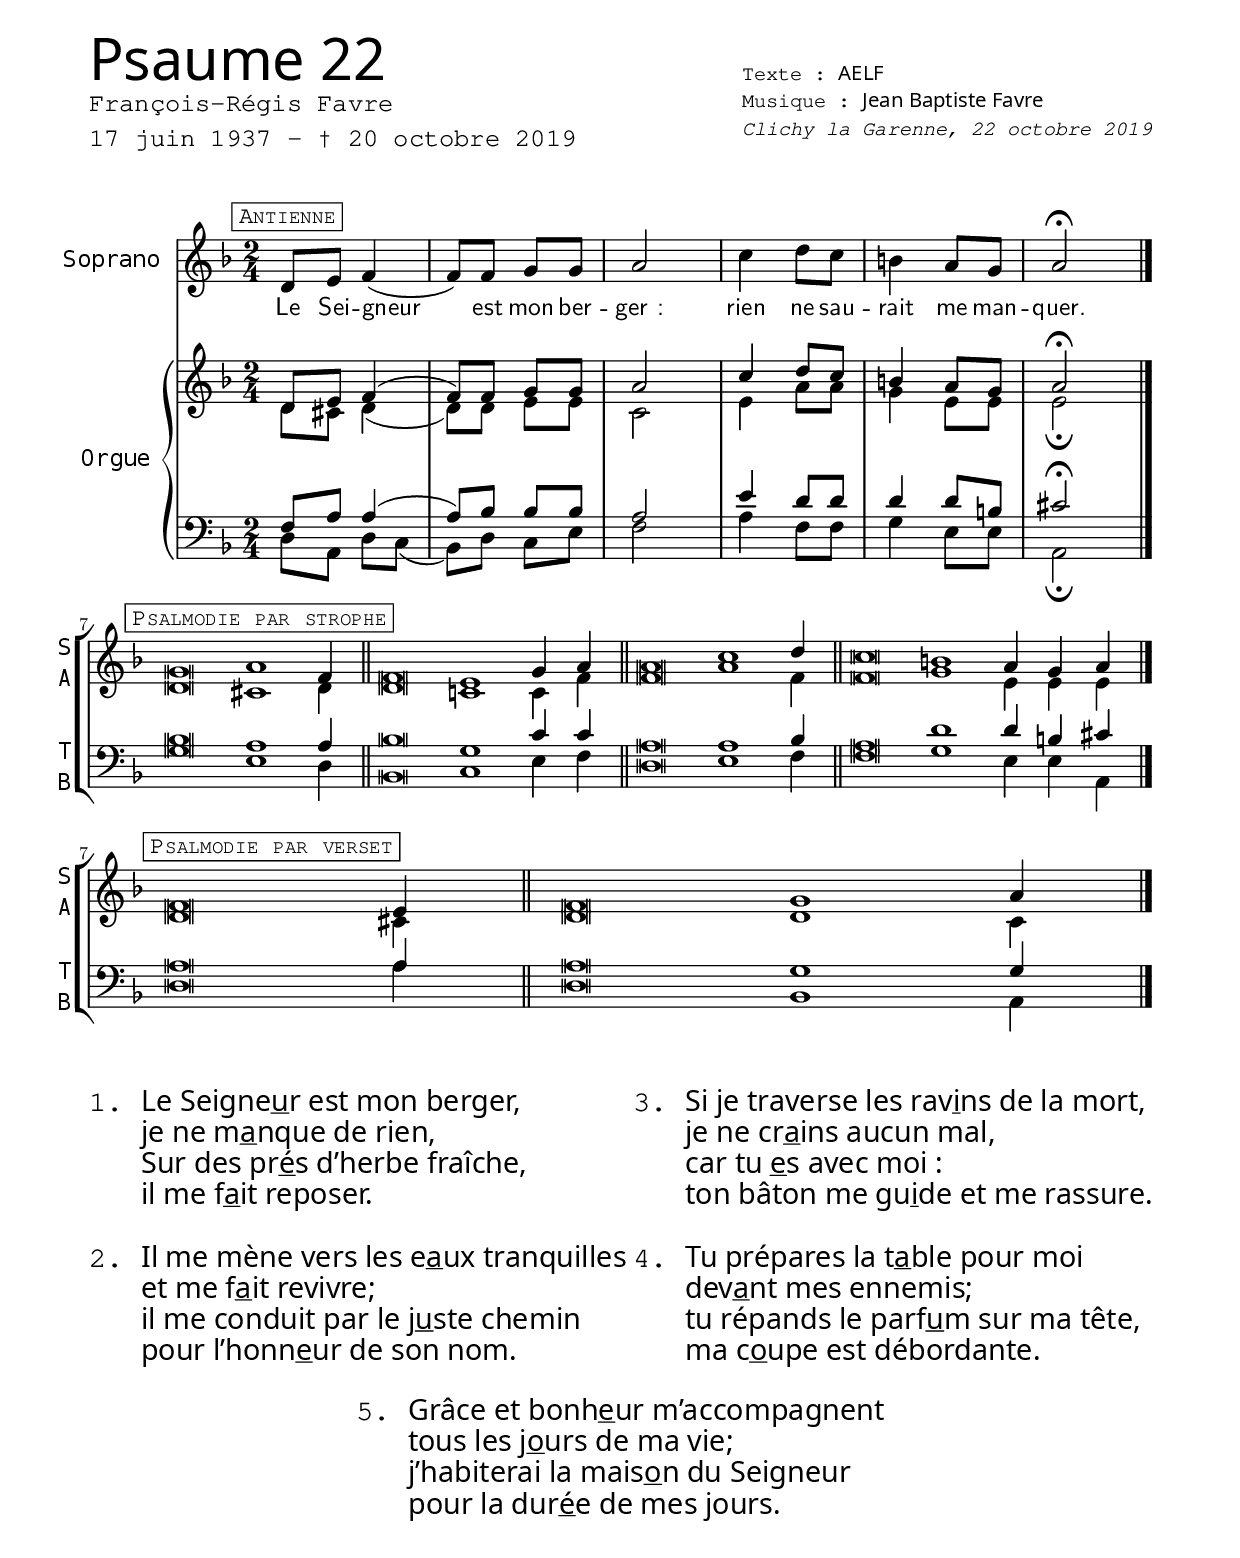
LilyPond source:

\version "2.18.2"
\language "english"
\include "../libs/commonFunctions.ily"

tempoVerseRallentando = {
  \set Score.tempoHideNote = ##t
  \tempo 4=60
}
tempoVerseAcelerando = {
  \set Score.tempoHideNote = ##t
  \tempo 2=120
}

scoreHeader = \header {
  title = "Psaume 22"
  subtitle = \markup { \column { "François-Régis Favre" "17 juin 1937 - &dagger; 20 octobre 2019" } }
  composer = "Jean Baptiste Favre"
  poet = "AELF"
  date = "Clichy la Garenne, 22 octobre 2019"
}

global = {
  \time 2/4
  \key d \minor
}

%%%%%%%%%%%%%%%%%%%%%%%%%%%%%%
%%%%%%%%%% Antiphon %%%%%%%%%%
%%%%%%%%%%%%%%%%%%%%%%%%%%%%%%
antiphonMusicSoprano = \relative c' {
   d8 e f4 (f8) f8 g g a2 c4 d8 c b4 a8 g a2
  }

antiphonMusicAlto = \relative c' {
   d8 cs d4 (d8) d e e c2 e4 a8 a g4 e8 e e2
  }

antiphonMusicTenor =  \relative c {
   f8 a a4 (a8)[ bf] bf bf a2 e'4 d8 d d4 d8 b cs2
  }

antiphonMusicBass =  \relative c {
   d8 a d8 c (bf8) d c e f2 a4 f8 f g4 e8 e a,2
  }

antiphonRythm = {
    \markCustom "Antienne"
    s2*6  \bar "|." \break
  }

antiphonLyrics = \lyricmode {
    Le Sei -- gneur est mon ber -- ger_: rien ne sau -- rait me man -- quer.
  }

antiphonLyricsSoprano = \antiphonLyrics
antiphonLyricsAlto = \antiphonLyrics
antiphonLyricsTenor = \antiphonLyrics
antiphonLyricsBass = \lyricmode {
    Le Sei -- gneur_ -- _ -- est mon ber -- ger_: rien ne sau -- rait me man -- quer.
  }

%%%%%%%%%%%%%%%%%%%%%%%%%%%%%%%%%%%%%%%%%%%%%%
%%%%%%%%%%          Verses          %%%%%%%%%%
%%%%%%%%%%%%%%%%%%%%%%%%%%%%%%%%%%%%%%%%%%%%%%

% quand on a fini de rentrer la musique partout, on peut préciser
% (chez les Soprano uniquement!) les paramètres de tempo MIDI
% en utilisant \tAcce et \tRall

verseStropheRythm = {
  \accidentalStyle forget
  \once \override Score.RehearsalMark.break-align-symbols = #'(clef)
  \markCustom "Psalmodie par strophe" \cadenzaOn
  \tempoVerseAcelerando s\breve s1 \tempoVerseRallentando s4 \bar "||"
  \tempoVerseAcelerando s\breve s1 \tempoVerseRallentando s4 s4 \bar "||"
  \tempoVerseAcelerando s\breve s1 \tempoVerseRallentando s4 \bar "||"
  \tempoVerseAcelerando s\breve s1 \tempoVerseRallentando s4 s4 s4 \bar "|." \break
  \markCustom "Psalmodie par verset"
  \tempoVerseAcelerando s\breve \tempoVerseRallentando s4 \bar "||"
  \tempoVerseAcelerando s\breve s1 \tempoVerseRallentando s4 \bar "|." \break
}

verseStropheMusicSoprano = \relative c' {
  g'\breve a1 f4
  f\breve e1 g4 a4
  a\breve c1 d4
  c\breve b1 a4 g4 a4

  f\breve e4
  f\breve g1 a4
  }

verseStropheMusicAlto = \relative c' {
  d\breve cs1 d4
  d\breve c1 c4 f4
  f\breve a1 f4
  f\breve g1 e4 e4 e4

  d\breve cs4
  d\breve d1 cs4
  }

verseStropheMusicTenor = \relative c' {
  bf\breve a1 a4
  bf\breve g1 c4 c4
  a\breve a1 bf4
  a\breve d1 d4 b4 cs4

  a\breve a4
  a\breve g1 g4
  }

verseStropheMusicBass = \relative c {
  g'\breve e1 d4
  bf\breve c1 e4 f4
  d\breve e1 f4
  f\breve g1 e4 e4 a,4

  d\breve a'4
  d,\breve bf1 a4
  }

verseLyrics = \markuplist {
  \override #'(font-family . sans)
  \override #'(font-size . 2)
  \column {
    \fill-line {
      \left-column{
        \concat { \typewriter "1. " "Le Seigne" \underline u "r est mon berger," }
        \concat { \typewriter "   " "je ne m" \underline a "nque de rien," }
        \concat { \typewriter "   " "Sur des pr" \underline é "s d’herbe fraîche," }
        \concat { \typewriter "   " "il me f" \underline a "it reposer." }
        \vspace #1
        \concat { \typewriter "2. " "Il me mène vers les e" \underline a "ux tranquilles" }
        \concat { \typewriter "   " "et me f" \underline a "it revivre;" }
        \concat { \typewriter "   " "il me conduit par le j" \underline u "ste chemin" }
        \concat { \typewriter "   " "pour l’honn" \underline e "ur de son nom." }
      }
      \hspace #1
      \left-column{
        \concat { \typewriter "3. " "Si je traverse les rav" \underline i "ns de la mort," }
        \concat { \typewriter "   " "je ne cr" \underline a "ins aucun mal," }
        \concat { \typewriter "   " "car tu " \underline e "s avec moi&nbsp;:" }
        \concat { \typewriter "   " "ton bâton me gu" \underline i "de et me rassure." }
        \vspace #1
        \concat { \typewriter "4. " "Tu prépares la t" \underline a "ble pour moi" }
        \concat { \typewriter "   " "dev" \underline a "nt mes ennemis;" }
        \concat { \typewriter "   " "tu répands le parf" \underline u "m sur ma tête," }
        \concat { \typewriter "   " "ma c" \underline o "upe est débordante." }
      }
    }
    \vspace #1
    \fill-line{
      \left-column {
        \concat { \typewriter "5. " "Grâce et bonh" \underline e "ur m’accompagnent" }
        \concat { \typewriter "   " "tous les j" \underline o "urs de ma vie;" }
        \concat { \typewriter "   " "j’habiterai la mais" \underline o "n du Seigneur" }
        \concat { \typewriter "   " "pour la dur" \underline é "e de mes jours." }
      }
    }
  }
}

%%%%%%%%%%%%%%%%%%%%%%%%%%%%%%%%%%%%%%%%%%%%%%%%%%%%%%%%%%%%%%%%%%%%%
%%%%%%%%%%%%%%%%%%%          Draw score          %%%%%%%%%%%%%%%%%%%%
%%%%%%%%%%%%%%%%%%%%%%%%%%%%%%%%%%%%%%%%%%%%%%%%%%%%%%%%%%%%%%%%%%%%%
% Load Piano settings & layout
partition = {
  <<
    % Antienne à 4 voix mixtes
    %\include "../libs/layouts/commonAntiphonFourVoices.ily"
    \new ChoirStaff = "Antophon4Voices" <<
      \new Staff = "AntiphonSopranoStaff" <<
        \once \override Staff.VerticalAxisGroup.remove-first = ##t
        \set Staff.instrumentName = "Soprano"
        \clef "treble"
        \new Dynamics \antiphonRythm
        \new Voice = "antiphonSoprano" { \global \antiphonMusicSoprano \fermata }
        \new Lyrics \lyricsto "antiphonSoprano" { \antiphonLyricsSoprano }
      >>
    >>
    \new PianoStaff
    <<
      \set PianoStaff.instrumentName = #"Orgue"
      \new Staff <<
        \set Staff.printPartCombineTexts = ##f
        \once \override Staff.VerticalAxisGroup.remove-first = ##t
        \clef treble
        \new Voice = "soprani" {\global \voiceOne \antiphonMusicSoprano \fermata }
        \new Voice = "alti" {\global \voiceTwo \antiphonMusicAlto \fermata }
      >>
      \new Staff <<
        \set Staff.printPartCombineTexts = ##f
        \once \override Staff.VerticalAxisGroup.remove-first = ##t
        \clef bass
        \new Voice = "tenors" {\global \voiceThree \antiphonMusicTenor \fermata }
        \new Voice = "bass" {\global \voiceFour \antiphonMusicBass \fermata }
      >>
    >>
    \new ChoirStaff = "versePsalmody"
    <<
      \new Staff = "verseSopranoAlto" <<
        \set Staff.shortInstrumentName = \markup { \right-column { "S" "A" } }
        \once \override Staff.VerticalAxisGroup.remove-first = ##t
        \global
        \clef treble
        \new Dynamics { \silence \antiphonMusicSoprano \verseStropheRythm }
        \new Voice = "verseSoprano" << \voiceOne {\silence \antiphonMusicSoprano \cadenzaOn \verseStropheMusicSoprano } >>
        \new Voice = "verseAlto" << \voiceTwo {\silence \antiphonMusicSoprano \cadenzaOn \verseStropheMusicAlto } >>
      >>
      \new Staff = "verseTenorBass" <<
        \set Staff.shortInstrumentName = \markup { \right-column { "T" "B" } }
        \once \override Staff.VerticalAxisGroup.remove-first = ##t
        \global
        \clef bass
        \new Dynamics {\silence \antiphonMusicSoprano \verseStropheRythm}
        \new Voice = "verseTenor" << \voiceOne {\silence \antiphonMusicSoprano \cadenzaOn \verseStropheMusicTenor } >>
        \new Voice = "verseBass" << \voiceTwo {\silence \antiphonMusicSoprano \cadenzaOn \verseStropheMusicBass } >>
      >>
    >>
  >>
}
%%%%%%%%%%%%% PARTITION VISUELLE %%%%%%%%%%%%%
% PDF output
\paper {
  top-margin = 1.5\cm
  bottom-margin = 1.5\cm
  left-margin = 1.5\cm
  right-margin = 1.5\cm
  markup-system-spacing = #'((basic-distance . 10)
     (minimum-distance . 10)
     (padding . 5)
     (stretchability . 5))
  #(define fonts
    (set-global-fonts
     #:music "emmentaler"
     #:brace "emmentaler"
     #:roman "Latin Modern Roman"
     #:sans "Cantarell"
  ))
  #(include-special-characters)
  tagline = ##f
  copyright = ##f
  scoreTitleMarkup = \markup \columns {
    \fill-line {
      \column {
        \line {
          \left-column {
            \fontsize #8 \sans \fromproperty #'header:title
            \fontsize #1 \typewriter \fromproperty #'header:subtitle
          }
        }
      }
      \column {
        \line {
          \fontsize #-1
          \left-column {
            \line { \concat { \typewriter "Texte&nbsp;: " \sans \fromproperty #'header:poet \bold " " } }
            \line { \concat { \typewriter "Musique&nbsp;: " \sans \fromproperty #'header:composer \bold " " } }
            \typewriter \italic \fromproperty #'header:date
          }
        }
      }
    }
  }
}

\score {
  \partition
  \layout {
      ragged-last = ##f
      \context {
          \Staff
          \RemoveEmptyStaves
          \override NoteHead.style = #'altdefault
          \override InstrumentName.font-name = #"Monospace Regular"
      }
      \context {
          \PianoStaff
          \RemoveEmptyStaves
          \override NoteHead.style = #'altdefault
          \override InstrumentName.font-name = #"Monospace Regular"
      }
      \context {
          \ChoirStaff
          \RemoveEmptyStaves
          \override NoteHead.style = #'altdefault
          \override InstrumentName.font-name = #"Monospace Regular"
      }
      \override LyricText.font-name = #"Latin Modern Sans"
      \override Score.RehearsalMark.font-family = #'typewriter
  }
  \scoreHeader
}
\verseLyrics